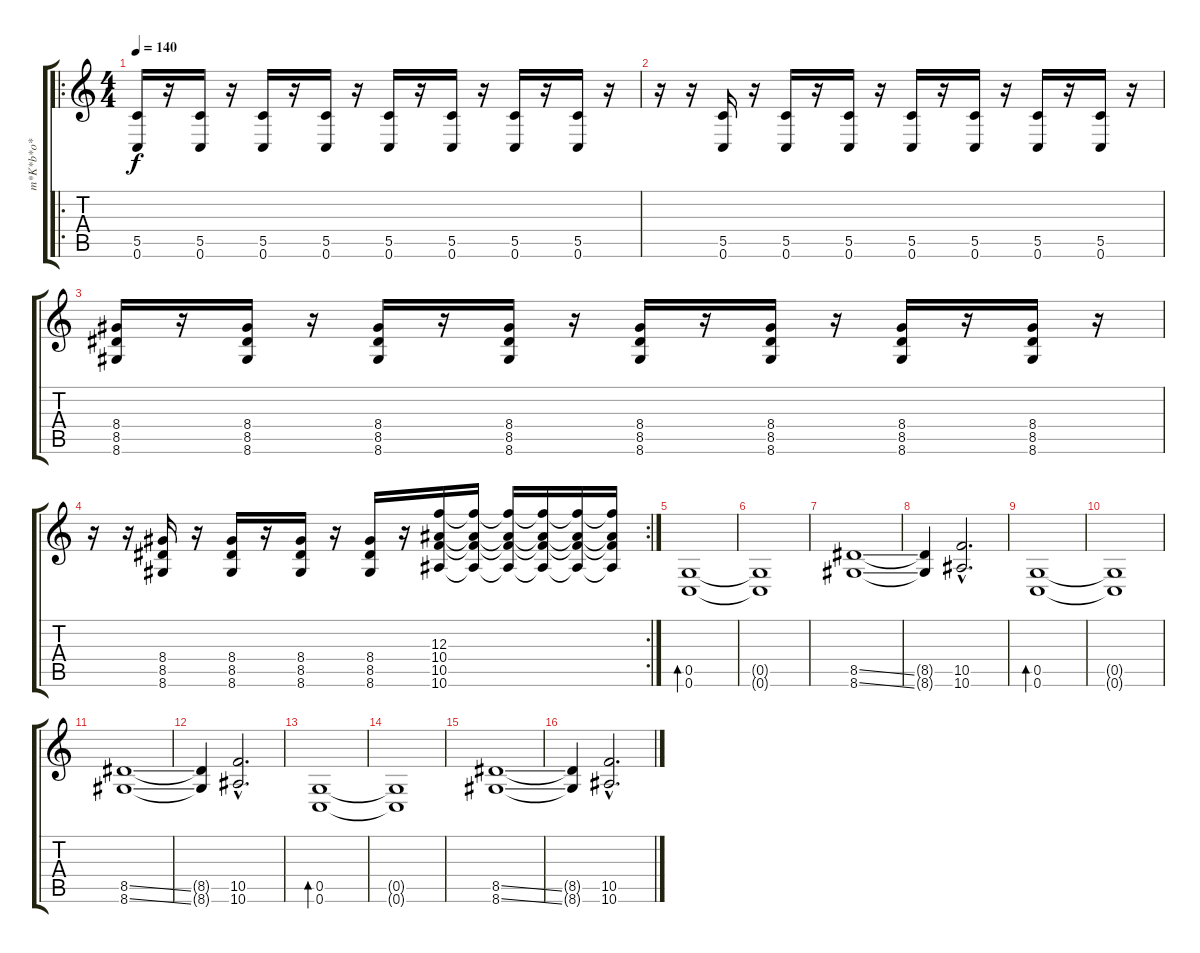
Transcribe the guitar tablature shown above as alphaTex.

\track ("m*K*b*o*" "m*K*b*o*") {instrument distortionguitar}
\staff {score tabs}
\tuning (D4 A3 F3 C3 G2 C2) {hide}
\ro
\ts (4 4)
\tempo 140
\clef g2
\ks c
(5.5 0.6).16{dy f} r.16 (5.5 0.6).16 r.16 (5.5 0.6).16 r.16 (5.5 0.6).16 r.16 (5.5 0.6).16 r.16 (5.5 0.6).16 r.16 (5.5 0.6).16 r.16 (5.5 0.6).16 r.16 |
r.16 r.16 (5.5 0.6).16 r.16 (5.5 0.6).16 r.16 (5.5 0.6).16 r.16 (5.5 0.6).16 r.16 (5.5 0.6).16 r.16 (5.5 0.6).16 r.16 (5.5 0.6).16 r.16 |
(8.4 8.5 8.6).16 r.16 (8.4 8.5 8.6).16 r.16 (8.4 8.5 8.6).16 r.16 (8.4 8.5 8.6).16 r.16 (8.4 8.5 8.6).16 r.16 (8.4 8.5 8.6).16 r.16 (8.4 8.5 8.6).16 r.16 (8.4 8.5 8.6).16 r.16 |
\rc 2
r.16 r.16 (8.4 8.5 8.6).16 r.16 (8.4 8.5 8.6).16 r.16 (8.4 8.5 8.6).16 r.16 (8.4 8.5 8.6).16 r.16 (12.3 10.4 10.5 10.6).16 (12.3{t} 10.4{t} 10.5{t} 10.6{t}).16 (12.3{t} 10.4{t} 10.5{t} 10.6{t}).16 (12.3{t} 10.4{t} 10.5{t} 10.6{t}).16 (12.3{t} 10.4{t} 10.5{t} 10.6{t}).16 (12.3{t} 10.4{t} 10.5{t} 10.6{t}).16 |
(0.5 0.6).1{bd 120 instrument electricguitarjazz} |
(0.5{t} 0.6{t}).1 |
(8.5{ss} 8.6{ss}).1 |
(8.5{t} 8.6{t}).4 (10.5{hac} 10.6{hac}).2{d} |
(0.5 0.6).1{bd 120 instrument electricguitarjazz} |
(0.5{t} 0.6{t}).1 |
(8.5{ss} 8.6{ss}).1 |
(8.5{t} 8.6{t}).4 (10.5{hac} 10.6{hac}).2{d} |
(0.5 0.6).1{bd 120 instrument electricguitarjazz} |
(0.5{t} 0.6{t}).1 |
(8.5{ss} 8.6{ss}).1 |
(8.5{t} 8.6{t}).4 (10.5{hac} 10.6{hac}).2{d}
